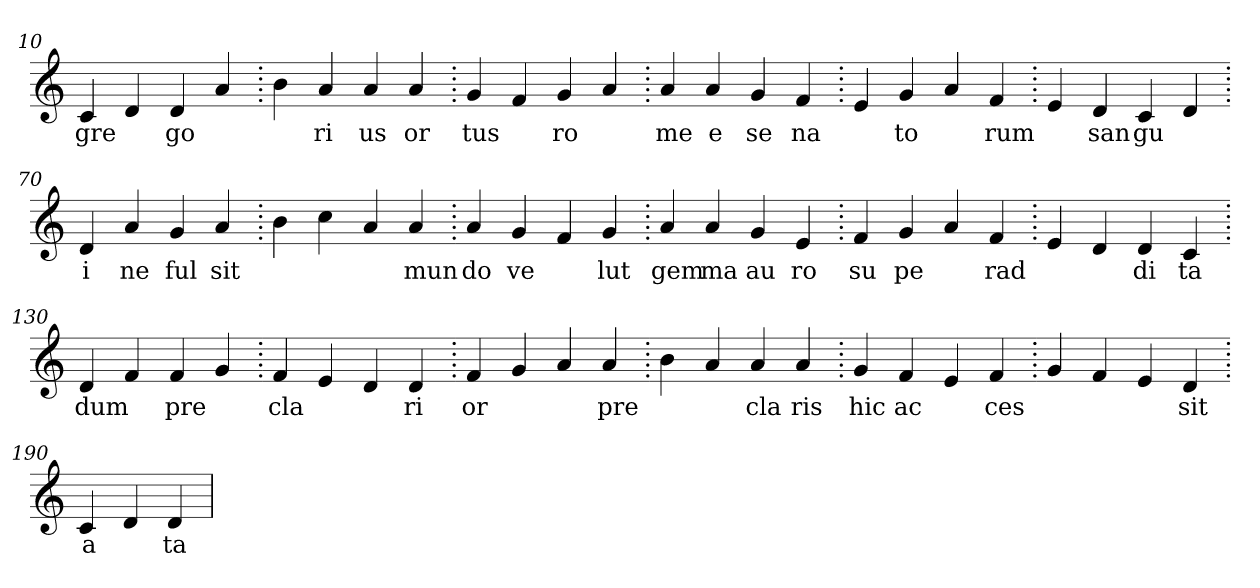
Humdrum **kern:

**kern	**text
*part1	*part1
*staff1	*staff1
*clefG2	*
=10.	=10.
4c	gre
4d	.
4d	go
4a	.
=20.	=20.
4b	.
4a	ri
4a	us
4a	or
=30.	=30.
4g	tus
4f	.
4g	ro
4a	.
=40.	=40.
4a	me
4a	e
4g	se
4f	na
=50.	=50.
4e	.
4g	to
4a	.
4f	rum
=60.	=60.
4e	.
4d	san
4c	gu
4d	.
=70.	=70.
4d	i
4a	ne
4g	ful
4a	sit
=80.	=80.
4b	.
4cc	.
4a	.
4a	mun
=90.	=90.
4a	do
4g	ve
4f	.
4g	lut
=100.	=100.
4a	gem
4a	ma
4g	au
4e	ro
=110.	=110.
4f	su
4g	pe
4a	.
4f	rad
=120.	=120.
4e	.
4d	.
4d	di
4c	ta
=130.	=130.
4d	dum
4f	.
4f	pre
4g	.
=140.	=140.
4f	cla
4e	.
4d	.
4d	ri
=150.	=150.
4f	or
4g	.
4a	.
4a	pre
=160.	=160.
4b	.
4a	.
4a	cla
4a	ris
=170.	=170.
4g	hic
4f	ac
4e	.
4f	ces
=180.	=180.
4g	.
4f	.
4e	.
4d	sit
=190.	=190.
4c	a
4d	.
4d	ta
=	=
*-	*-
